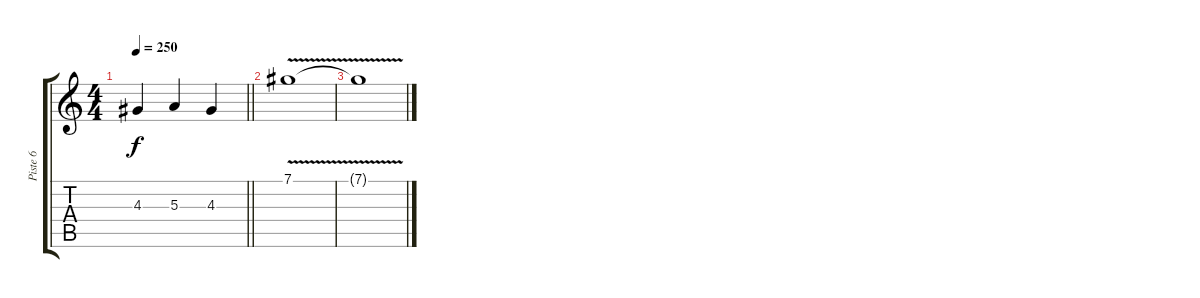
\track ("Piste 6" "Piste 6") {instrument distortionguitar}
\staff {score tabs}
\tuning (Db4 Ab3 E3 B2 Gb2 Db2) {hide}
\ts (4 4)
\tempo 250
\clef g2
\barLineRight lightlight
\ks c
4.3.4{dy f} 5.3.4 4.3.4 |
7.1{v}.1 |
7.1{t}.1
